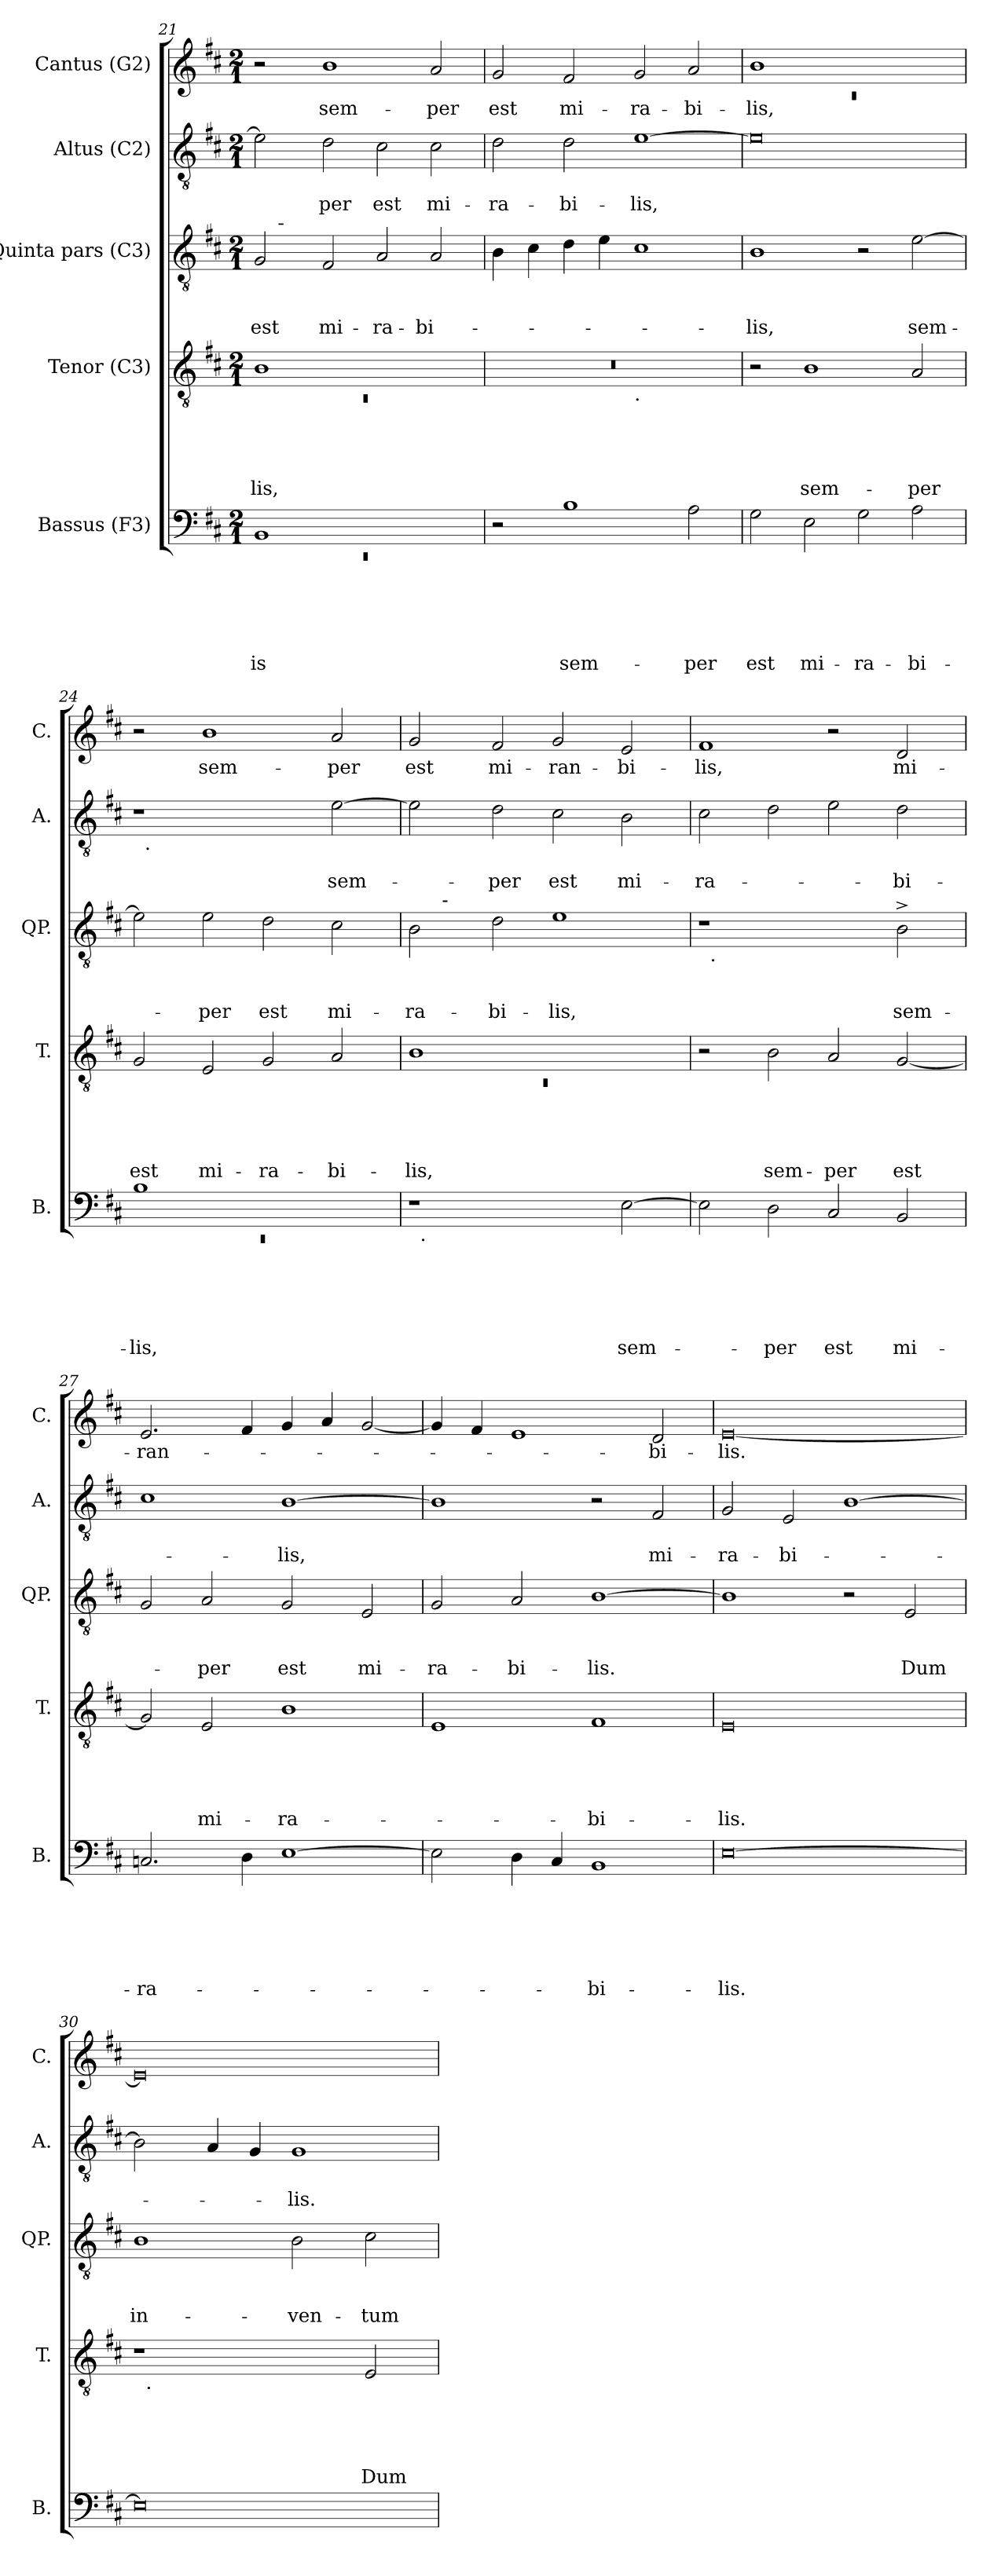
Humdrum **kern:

**kern	**text	**text	**text	**text	**text	**text	**kern	**text	**text	**text	**text	**text	**kern	**text	**text	**text	**kern	**text	**text	**kern	**text
*part5	*part5	*part5	*part5	*part5	*part5	*part5	*part4	*part4	*part4	*part4	*part4	*part4	*part3	*part3	*part3	*part3	*part2	*part2	*part2	*part1	*part1
*staff5	*staff5	*staff5	*staff5	*staff5	*staff5	*staff5	*staff4	*staff4	*staff4	*staff4	*staff4	*staff4	*staff3	*staff3	*staff3	*staff3	*staff2	*staff2	*staff2	*staff1	*staff1
*I"Bassus (F3)	*	*	*	*	*	*	*I"Tenor (C3)	*	*	*	*	*	*I"Quinta pars (C3)	*	*	*	*I"Altus (C2)	*	*	*I"Cantus (G2)	*
*I'B.	*	*	*	*	*	*	*I'T.	*	*	*	*	*	*I'QP.	*	*	*	*I'A.	*	*	*I'C.	*
!!LO:LB:g=z
*clefF4	*	*	*	*	*	*	*clefGv2	*	*	*	*	*	*clefGv2	*	*	*	*clefGv2	*	*	*clefG2	*
*k[f#c#]	*	*	*	*	*	*	*k[f#c#]	*	*	*	*	*	*k[f#c#]	*	*	*	*k[f#c#]	*	*	*k[f#c#]	*
*D:	*	*	*	*	*	*	*D:	*	*	*	*	*	*D:	*	*	*	*D:	*	*	*D:	*
*M2/1	*	*	*	*	*	*	*M2/1	*	*	*	*	*	*M2/1	*	*	*	*M2/1	*	*	*M2/1	*
=21	=21	=21	=21	=21	=21	=21	=21	=21	=21	=21	=21	=21	=21	=21	=21	=21	=21	=21	=21	=21	=21
*^	*	*	*	*	*	*	*^	*	*	*	*	*	*	*	*	*	*	*	*	*	*
!	!LO:N:vis=1	!	!	!	!	!	!LO:LY:b:rj	!	!LO:N:vis=1	!	!	!	!	!LO:LY:b	!	!	!	!LO:LY:b	!	!	!	!	!
*	*	*	*	*	*	*	*	*	*	*	*	*	*	*	*^	*	*	*	*	*	*	*	*
1BB	0rEE	.	.	.	.	.	-is	1B	0rC	.	.	.	.	-lis,	2G/	8ryy	.	.	est	2e\]	.	.	2r	.
!	!	!	!	!	!	!	!	!	!	!	!	!	!	!	!	!LO:TX:a:t=-	!	!	!	!	!	!	!	!
.	.	.	.	.	.	.	.	.	.	.	.	.	.	.	.	1...ryy	.	.	.	.	.	.	.	.
!	!	!	!	!	!	!	!	!	!	!	!	!	!	!	!	!	!	!	!LO:LY:b	!	!	!LO:LY:b	!	!LO:LY:b
.	.	.	.	.	.	.	.	.	.	.	.	.	.	.	2F#/	.	.	.	mi-	2d\	.	-per	1b	sem-
!	!	!	!	!	!	!	!	!	!	!	!	!	!	!	!	!	!	!	!LO:LY:b	!	!	!LO:LY:b	!	!
1ryy	.	.	.	.	.	.	.	1ryy	.	.	.	.	.	.	2A/	.	.	.	-ra-	2c#\	.	est	.	.
!	!	!	!	!	!	!	!	!	!	!	!	!	!	!	!	!	!	!	!LO:LY:b	!	!	!LO:LY:b	!	!LO:LY:b
.	.	.	.	.	.	.	.	.	.	.	.	.	.	.	2A/	.	.	.	-bi-	2c#\	.	mi-	2a/	-per
*v	*v	*	*	*	*	*	*	*	*	*	*	*	*	*	*	*	*	*	*	*	*	*	*	*
=22	=22	=22	=22	=22	=22	=22	=22	=22	=22	=22	=22	=22	=22	=22	=22	=22	=22	=22	=22	=22	=22	=22	=22
!	!	!	!	!	!	!	!	!	!	!	!	!	!	!	!	!	!	!	!	!	!LO:LY:b	!	!LO:LY:b
*	*	*	*	*	*	*	*	*	*	*	*	*	*	*v	*v	*	*	*	*	*	*	*	*
2r	.	.	.	.	.	.	0r	1ryy	.	.	.	.	.	4B\	.	.	.	2d\	.	-ra-	2g/	est
.	.	.	.	.	.	.	.	.	.	.	.	.	.	4c#\	.	.	.	.	.	.	.	.
!	!	!	!	!	!	!LO:LY:b	!	!	!	!	!	!	!	!	!	!	!	!	!	!LO:LY:b	!	!LO:LY:b
1B	.	.	.	.	.	sem-	.	.	.	.	.	.	.	4d\	.	.	.	2d\	.	-bi-	2f#/	mi-
.	.	.	.	.	.	.	.	.	.	.	.	.	.	4e\	.	.	.	.	.	.	.	.
!	!	!	!	!	!	!	!	!LO:TX:b:t=.	!	!	!	!	!	!	!	!	!	!	!	!	!	!
!	!	!	!	!	!	!	!	!	!	!	!	!	!	!	!	!	!	!	!	!LO:LY:b	!	!LO:LY:b
.	.	.	.	.	.	.	.	1ryy	.	.	.	.	.	1c#	.	.	.	[>1e	.	-lis,	2g/	-ra-
!	!	!	!	!	!	!LO:LY:b	!	!	!	!	!	!	!	!	!	!	!	!	!	!	!	!LO:LY:b
2A\	.	.	.	.	.	-per	.	.	.	.	.	.	.	.	.	.	.	.	.	.	2a/	-bi-
=23	=23	=23	=23	=23	=23	=23	=23	=23	=23	=23	=23	=23	=23	=23	=23	=23	=23	=23	=23	=23	=23	=23
*	*	*	*	*	*	*	*	*	*	*	*	*	*	*	*	*	*	*	*	*	*^	*
!	!	!	!	!	!	!LO:LY:b	!	!	!	!	!	!	!	!	!	!	!LO:LY:b	!	!	!	!	!LO:N:vis=1	!LO:LY:b
*	*	*	*	*	*	*	*v	*v	*	*	*	*	*	*	*	*	*	*	*	*	*	*	*
2G\	.	.	.	.	.	est	2r	.	.	.	.	.	1B	.	.	-lis,	0e]	.	.	1b	0rc	-lis,
!	!	!	!	!	!	!LO:LY:b	!	!	!	!	!	!LO:LY:b	!	!	!	!	!	!	!	!	!	!
2E\	.	.	.	.	.	mi-	1B	.	.	.	.	sem-	.	.	.	.	.	.	.	.	.	.
!	!	!	!	!	!	!LO:LY:b	!	!	!	!	!	!	!	!	!	!	!	!	!	!	!	!
2G\	.	.	.	.	.	-ra-	.	.	.	.	.	.	2r	.	.	.	.	.	.	1ryy	.	.
!	!	!	!	!	!	!LO:LY:b	!	!	!	!	!	!LO:LY:b	!	!	!	!LO:LY:b	!	!	!	!	!	!
2A\	.	.	.	.	.	-bi-	2A/	.	.	.	.	-per	[>2e\	.	.	sem-	.	.	.	.	.	.
*	*	*	*	*	*	*	*	*	*	*	*	*	*	*	*	*	*	*	*	*v	*v	*
=24	=24	=24	=24	=24	=24	=24	=24	=24	=24	=24	=24	=24	=24	=24	=24	=24	=24	=24	=24	=24	=24
*^	*	*	*	*	*	*	*	*	*	*	*	*	*	*	*	*	*	*	*	*	*
!	!LO:N:vis=1	!	!	!	!	!	!LO:LY:b	!	!	!	!	!	!LO:LY:b	!	!	!	!	!	!	!	!	!
*	*	*	*	*	*	*	*	*	*	*	*	*	*	*	*	*	*	*^	*	*	*	*
1B	0rEE	.	.	.	.	.	-lis,	2G/	.	.	.	.	est	2e\]	.	.	.	1r	32ryy	.	.	2r	.
!	!	!	!	!	!	!	!	!	!	!	!	!	!	!	!	!	!	!	!LO:TX:b:t=.	!	!	!	!
.	.	.	.	.	.	.	.	.	.	.	.	.	.	.	.	.	.	.	1ryy	.	.	.	.
!	!	!	!	!	!	!	!	!	!	!	!	!	!LO:LY:b	!	!	!	!LO:LY:b	!	!	!	!	!	!LO:LY:b
.	.	.	.	.	.	.	.	2E/	.	.	.	.	mi-	2e\	.	.	-per	.	.	.	.	1b	sem-
!	!	!	!	!	!	!	!	!	!	!	!	!	!LO:LY:b	!	!	!	!LO:LY:b	!	!	!	!	!	!
1ryy	.	.	.	.	.	.	.	2G/	.	.	.	.	-ra-	2d\	.	.	est	2ryy	.	.	.	.	.
.	.	.	.	.	.	.	.	.	.	.	.	.	.	.	.	.	.	.	2ryy	.	.	.	.
!	!	!	!	!	!	!	!	!	!	!	!	!	!LO:LY:b	!	!	!	!LO:LY:b	!	!	!	!LO:LY:b	!	!LO:LY:b
.	.	.	.	.	.	.	.	2A/	.	.	.	.	-bi-	2c#\	.	.	mi-	[>2e\	.	.	sem-	2a/	-per
.	.	.	.	.	.	.	.	.	.	.	.	.	.	.	.	.	.	.	4...ryy	.	.	.	.
!!LO:PB:g=z
=25	=25	=25	=25	=25	=25	=25	=25	=25	=25	=25	=25	=25	=25	=25	=25	=25	=25	=25	=25	=25	=25	=25	=25
*	*	*	*	*	*	*	*	*^	*	*	*	*	*	*	*	*	*	*	*	*	*	*	*
!	!	!	!	!	!	!	!	!	!LO:N:vis=1	!	!	!	!	!LO:LY:b	!	!	!	!LO:LY:b	!	!	!	!	!	!LO:LY:b
*	*	*	*	*	*	*	*	*	*	*	*	*	*	*	*^	*	*	*	*v	*v	*	*	*	*
1r	32ryy	.	.	.	.	.	.	1B	0rC	.	.	.	.	-lis,	2B\	8ryy	.	.	-ra-	2e\]	.	.	2g/	est
!	!LO:TX:b:t=.	!	!	!	!	!	!	!	!	!	!	!	!	!	!	!	!	!	!	!	!	!	!	!
.	1ryy	.	.	.	.	.	.	.	.	.	.	.	.	.	.	.	.	.	.	.	.	.	.	.
!	!	!	!	!	!	!	!	!	!	!	!	!	!	!	!	!LO:TX:a:t=-	!	!	!	!	!	!	!	!
.	.	.	.	.	.	.	.	.	.	.	.	.	.	.	.	1...ryy	.	.	.	.	.	.	.	.
!	!	!	!	!	!	!	!	!	!	!	!	!	!	!	!	!	!	!	!LO:LY:b	!	!	!LO:LY:b	!	!LO:LY:b
.	.	.	.	.	.	.	.	.	.	.	.	.	.	.	2d\	.	.	.	-bi-	2d\	.	-per	2f#/	mi-
!	!	!	!	!	!	!	!	!	!	!	!	!	!	!	!	!	!	!	!LO:LY:b	!	!	!LO:LY:b	!	!LO:LY:b
2ryy	.	.	.	.	.	.	.	1ryy	.	.	.	.	.	.	1e	.	.	.	-lis,	2c#\	.	est	2g/	-ran-
.	2ryy	.	.	.	.	.	.	.	.	.	.	.	.	.	.	.	.	.	.	.	.	.	.	.
!	!	!	!	!	!	!	!LO:LY:b	!	!	!	!	!	!	!	!	!	!	!	!	!	!	!LO:LY:b	!	!LO:LY:b
[>2E\	.	.	.	.	.	.	sem-	.	.	.	.	.	.	.	.	.	.	.	.	2B\	.	mi-	2e/	-bi-
.	4...ryy	.	.	.	.	.	.	.	.	.	.	.	.	.	.	.	.	.	.	.	.	.	.	.
=26	=26	=26	=26	=26	=26	=26	=26	=26	=26	=26	=26	=26	=26	=26	=26	=26	=26	=26	=26	=26	=26	=26	=26	=26
!	!	!	!	!	!	!	!	!	!	!	!	!	!	!	!	!	!	!	!	!	!	!LO:LY:b	!	!LO:LY:b
*v	*v	*	*	*	*	*	*	*	*	*	*	*	*	*	*	*	*	*	*	*	*	*	*	*
*	*	*	*	*	*	*	*v	*v	*	*	*	*	*	*	*	*	*	*	*	*	*	*	*
2E\]	.	.	.	.	.	.	2r	.	.	.	.	.	1r	32ryy	.	.	.	2c#\	.	-ra-	1f#	-lis,
!	!	!	!	!	!	!	!	!	!	!	!	!	!	!LO:TX:b:t=.	!	!	!	!	!	!	!	!
.	.	.	.	.	.	.	.	.	.	.	.	.	.	1ryy	.	.	.	.	.	.	.	.
!	!	!	!	!	!	!LO:LY:b	!	!	!	!	!	!LO:LY:b	!	!	!	!	!	!	!	!	!	!
2D\	.	.	.	.	.	-per	2B\	.	.	.	.	sem-	.	.	.	.	.	2d\	.	.	.	.
!	!	!	!	!	!	!LO:LY:b	!	!	!	!	!	!LO:LY:b	!	!	!	!	!	!	!	!	!	!
2C#/	.	.	.	.	.	est	2A/	.	.	.	.	-per	2ryy	.	.	.	.	2e\	.	.	2r	.
.	.	.	.	.	.	.	.	.	.	.	.	.	.	2ryy	.	.	.	.	.	.	.	.
!	!	!	!	!	!	!LO:LY:b	!	!	!	!	!	!LO:LY:b	!	!	!	!	!LO:LY:b	!	!	!LO:LY:b	!	!LO:LY:b
2BB/	.	.	.	.	.	mi-	[<2G/	.	.	.	.	est	2B^>\	.	.	.	sem-	2d\	.	-bi-	2d/	mi-
.	.	.	.	.	.	.	.	.	.	.	.	.	.	4...ryy	.	.	.	.	.	.	.	.
=27	=27	=27	=27	=27	=27	=27	=27	=27	=27	=27	=27	=27	=27	=27	=27	=27	=27	=27	=27	=27	=27	=27
!	!	!	!	!	!	!LO:LY:b	!	!	!	!	!	!	!	!	!	!	!	!	!	!	!	!LO:LY:b
*	*	*	*	*	*	*	*	*	*	*	*	*	*v	*v	*	*	*	*	*	*	*	*
2.C/	.	.	.	.	.	-ra-	2G/]	.	.	.	.	.	2G/	.	.	.	1c#	.	.	2.e/	-ran-
!	!	!	!	!	!	!	!	!	!	!	!	!LO:LY:b	!	!	!	!LO:LY:b	!	!	!	!	!
.	.	.	.	.	.	.	2E/	.	.	.	.	mi-	2A/	.	.	-per	.	.	.	.	.
4D\	.	.	.	.	.	.	.	.	.	.	.	.	.	.	.	.	.	.	.	4f#/	.
!	!	!	!	!	!	!	!	!	!	!	!	!LO:LY:b	!	!	!	!LO:LY:b	!	!	!LO:LY:b	!	!
[>1E	.	.	.	.	.	.	1B	.	.	.	.	-ra-	2G/	.	.	est	[>1B	.	-lis,	4g/	.
.	.	.	.	.	.	.	.	.	.	.	.	.	.	.	.	.	.	.	.	4a/	.
!	!	!	!	!	!	!	!	!	!	!	!	!	!	!	!	!LO:LY:b	!	!	!	!	!
.	.	.	.	.	.	.	.	.	.	.	.	.	2E/	.	.	mi-	.	.	.	[<2g/	.
=28	=28	=28	=28	=28	=28	=28	=28	=28	=28	=28	=28	=28	=28	=28	=28	=28	=28	=28	=28	=28	=28
!	!	!	!	!	!	!	!	!	!	!	!	!	!	!	!	!LO:LY:b	!	!	!	!	!
2E\]	.	.	.	.	.	.	1E	.	.	.	.	.	2G/	.	.	-ra-	1B]	.	.	4g/]	.
.	.	.	.	.	.	.	.	.	.	.	.	.	.	.	.	.	.	.	.	4f#/	.
!	!	!	!	!	!	!	!	!	!	!	!	!	!	!	!	!LO:LY:b	!	!	!	!	!
4D\	.	.	.	.	.	.	.	.	.	.	.	.	2A/	.	.	-bi-	.	.	.	1e	.
4C#/	.	.	.	.	.	.	.	.	.	.	.	.	.	.	.	.	.	.	.	.	.
!	!	!	!	!	!	!LO:LY:b	!	!	!	!	!	!LO:LY:b	!	!	!	!LO:LY:b	!	!	!	!	!
1BB	.	.	.	.	.	-bi-	1F#	.	.	.	.	-bi-	[<1B	.	.	-lis.	2r	.	.	.	.
!	!	!	!	!	!	!	!	!	!	!	!	!	!	!	!	!	!	!	!LO:LY:b	!	!LO:LY:b
.	.	.	.	.	.	.	.	.	.	.	.	.	.	.	.	.	2F#/	.	mi-	2d/	-bi-
!!LO:LB:g=z
=29	=29	=29	=29	=29	=29	=29	=29	=29	=29	=29	=29	=29	=29	=29	=29	=29	=29	=29	=29	=29	=29
!	!	!	!	!	!	!LO:LY:b	!	!	!	!	!	!LO:LY:b	!	!	!	!	!	!	!LO:LY:b	!	!LO:LY:b
[>0E	.	.	.	.	.	-lis.	0E	.	.	.	.	-lis.	1B]	.	.	.	2G/	.	-ra-	[<0e	-lis.
!	!	!	!	!	!	!	!	!	!	!	!	!	!	!	!	!	!	!	!LO:LY:b	!	!
.	.	.	.	.	.	.	.	.	.	.	.	.	.	.	.	.	2E/	.	-bi-	.	.
.	.	.	.	.	.	.	.	.	.	.	.	.	2r	.	.	.	[>1B	.	.	.	.
!	!	!	!	!	!	!	!	!	!	!	!	!	!	!	!	!LO:LY:b	!	!	!	!	!
.	.	.	.	.	.	.	.	.	.	.	.	.	2E/	.	.	Dum	.	.	.	.	.
=30	=30	=30	=30	=30	=30	=30	=30	=30	=30	=30	=30	=30	=30	=30	=30	=30	=30	=30	=30	=30	=30
!	!	!	!	!	!	!	!	!	!	!	!	!	!	!	!	!LO:LY:b	!	!	!	!	!
*	*	*	*	*	*	*	*^	*	*	*	*	*	*	*	*	*	*	*	*	*	*
0E]	.	.	.	.	.	.	1r	32ryy	.	.	.	.	.	1B	.	.	in-	2B\]	.	.	0e]	.
!	!	!	!	!	!	!	!	!LO:TX:b:t=.	!	!	!	!	!	!	!	!	!	!	!	!	!	!
.	.	.	.	.	.	.	.	1ryy	.	.	.	.	.	.	.	.	.	.	.	.	.	.
.	.	.	.	.	.	.	.	.	.	.	.	.	.	.	.	.	.	4A/	.	.	.	.
.	.	.	.	.	.	.	.	.	.	.	.	.	.	.	.	.	.	4G/	.	.	.	.
!	!	!	!	!	!	!	!	!	!	!	!	!	!	!	!	!	!LO:LY:b	!	!	!LO:LY:b	!	!
.	.	.	.	.	.	.	2ryy	.	.	.	.	.	.	2B\	.	.	-ven-	1G	.	-lis.	.	.
.	.	.	.	.	.	.	.	2ryy	.	.	.	.	.	.	.	.	.	.	.	.	.	.
!	!	!	!	!	!	!	!	!	!	!	!	!	!LO:LY:b	!	!	!	!LO:LY:b	!	!	!	!	!
.	.	.	.	.	.	.	2E/	.	.	.	.	.	Dum	2c#\	.	.	-tum	.	.	.	.	.
.	.	.	.	.	.	.	.	4...ryy	.	.	.	.	.	.	.	.	.	.	.	.	.	.
*	*	*	*	*	*	*	*v	*v	*	*	*	*	*	*	*	*	*	*	*	*	*	*
=	=	=	=	=	=	=	=	=	=	=	=	=	=	=	=	=	=	=	=	=	=
*-	*-	*-	*-	*-	*-	*-	*-	*-	*-	*-	*-	*-	*-	*-	*-	*-	*-	*-	*-	*-	*-
